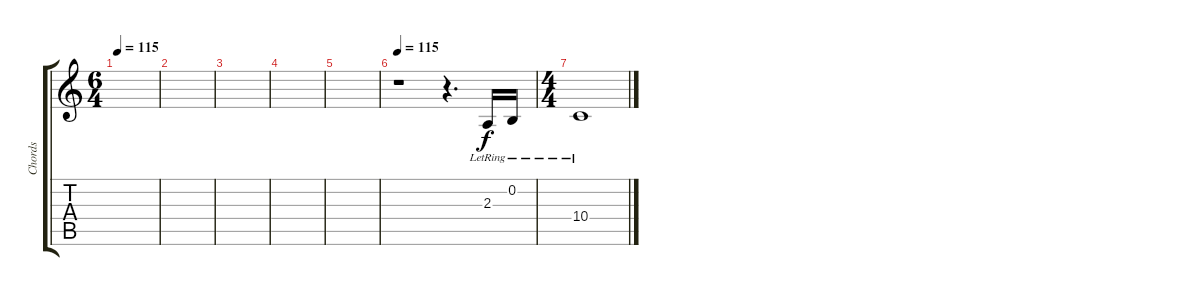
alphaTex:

\track ("Chords" "Chords") {instrument acousticgrandpiano}
\staff {score tabs}
\tuning (E4 B3 G3 D3 A2 E2) {hide}
\ts (6 4)
\tempo 115
\tempo 90
\tempo 115
\clef g2
\ks c
|
|
|
|
|
\tempo 115
r.1 r.4{d} 2.3{lr}.16 0.2{lr}.16 |
\ts (4 4)
10.4{lr}.1
